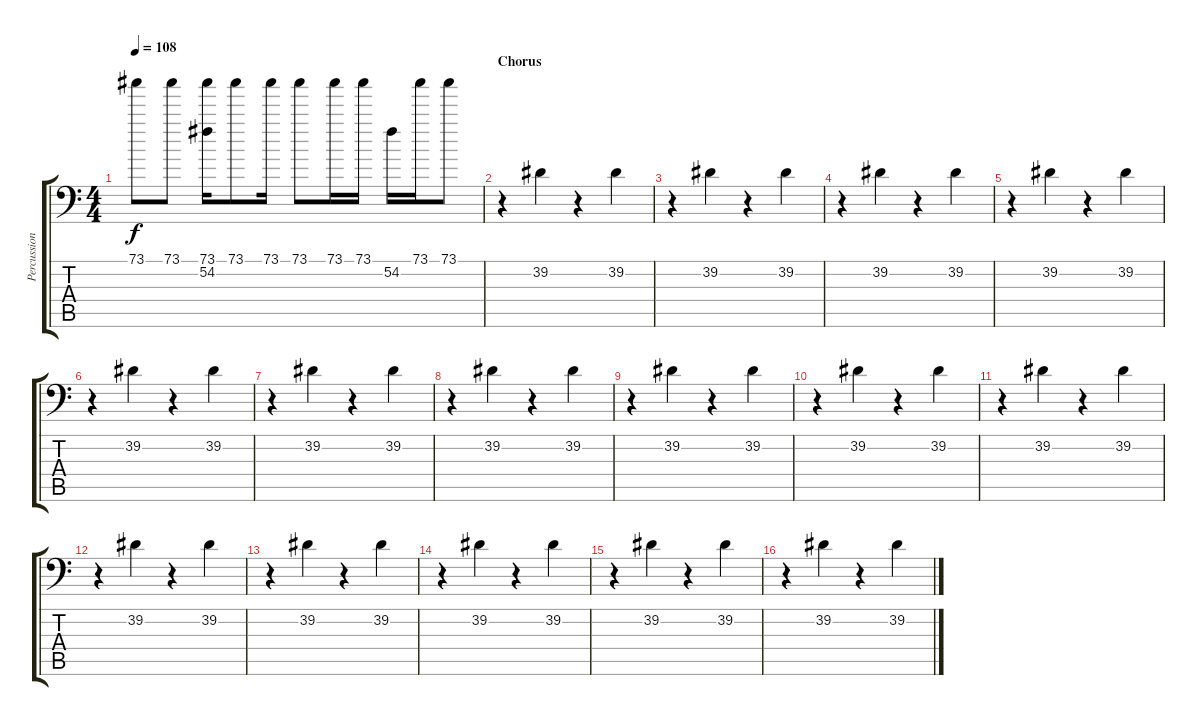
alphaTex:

\track ("Percussion (Chad Smith)" "Percussion") {instrument acousticgrandpiano}
\staff {score tabs}
\tuning (C-1 C-1 C-1 C-1 C-1 C-1) {hide}
\ts (4 4)
\tempo 108
\clef f4
\ks c
73.1.8{dy f} 73.1.8 (73.1 54.2).16 73.1.8 73.1.16 73.1.8 73.1.16 73.1.16 54.2.16 73.1.16 73.1.8 |
\section ("" "Chorus")
r.4 39.2.4 r.4 39.2.4 |
r.4 39.2.4 r.4 39.2.4 |
r.4 39.2.4 r.4 39.2.4 |
r.4 39.2.4 r.4 39.2.4 |
r.4 39.2.4 r.4 39.2.4 |
r.4 39.2.4 r.4 39.2.4 |
r.4 39.2.4 r.4 39.2.4 |
r.4 39.2.4 r.4 39.2.4 |
r.4 39.2.4 r.4 39.2.4 |
r.4 39.2.4 r.4 39.2.4 |
r.4 39.2.4 r.4 39.2.4 |
r.4 39.2.4 r.4 39.2.4 |
r.4 39.2.4 r.4 39.2.4 |
r.4 39.2.4 r.4 39.2.4 |
r.4 39.2.4 r.4 39.2.4
